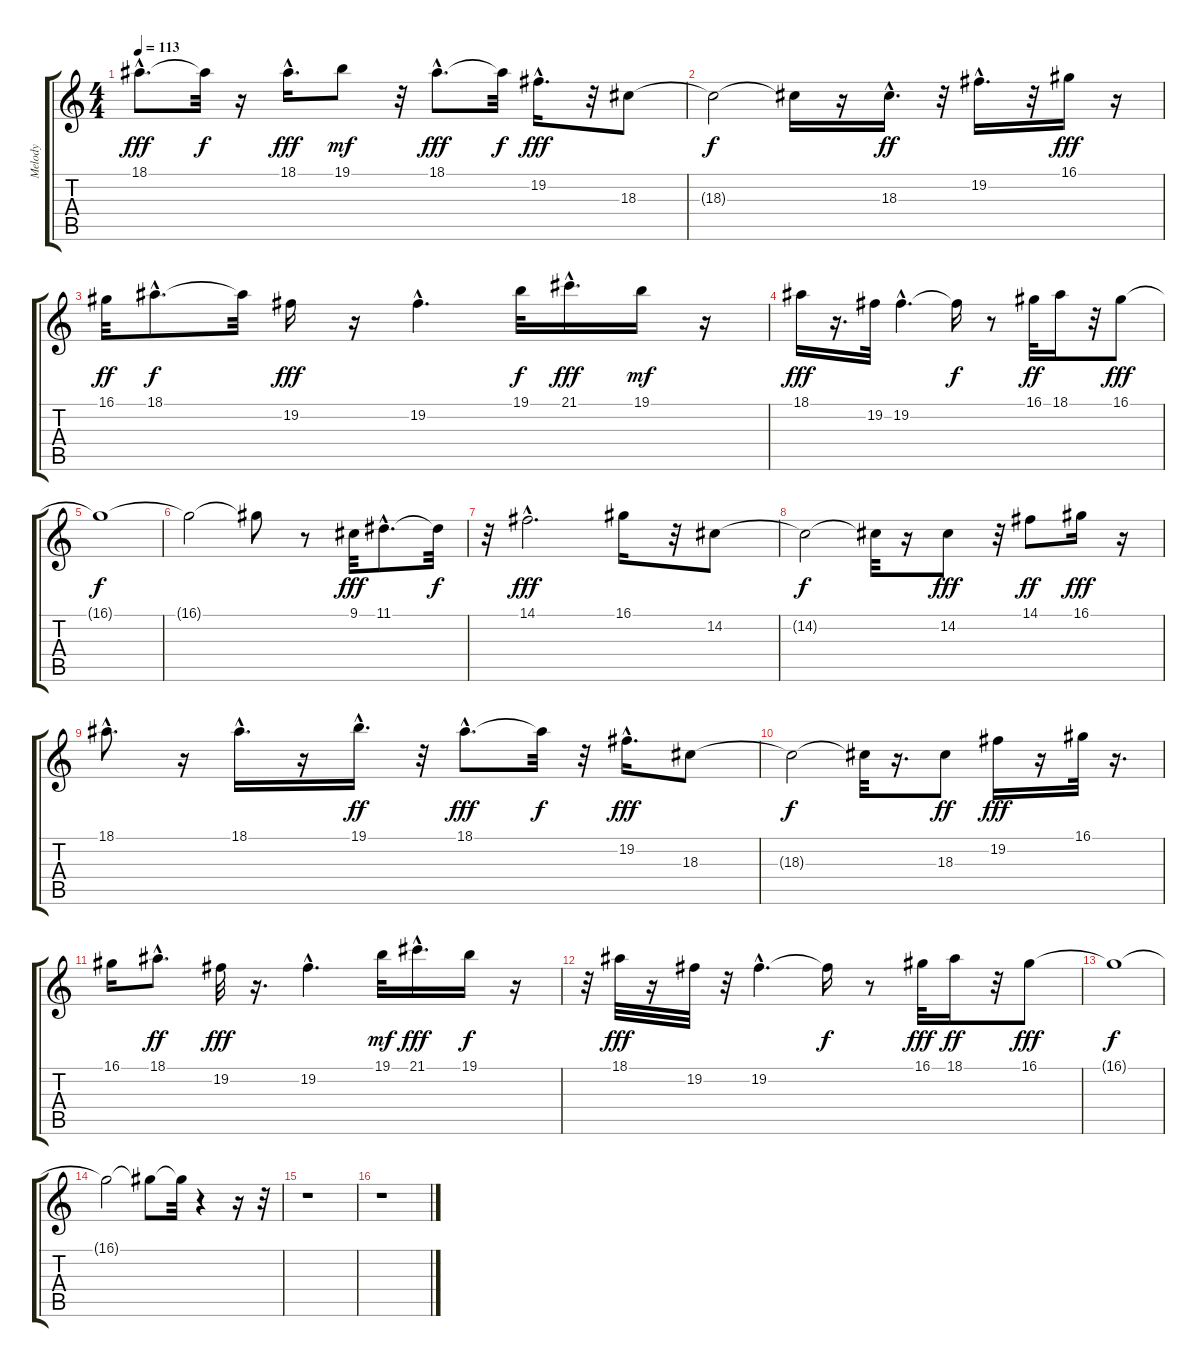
\track ("Melody  " "Melody  ") {instrument stringensemble2}
\staff {score tabs}
\tuning (E4 B3 G3 D3 A2 E2) {hide}
\ts (4 4)
\tempo 113
\clef g2
\ks c
18.1{hac}.8{d dy fff} 18.1{t}.32{dy f} r.16 18.1{hac}.16{d dy fff} 19.1.8{dy mf} r.32 18.1{hac}.8{d dy fff} 18.1{t}.32{dy f} 19.2{hac}.16{d dy fff} r.32 18.3.8 |
18.3{t}.2{dy f} 18.3{t}.16 r.16 18.3{hac}.16{d dy ff} r.32 19.2{hac}.16{d} r.32 16.1.16{dy fff} r.16 |
16.1.32{dy ff} 18.1{hac}.8{d dy f} 18.1{t}.32 19.2.16{dy fff} r.16 19.2{hac}.4{d} 19.1.32{dy f} 21.1{hac}.16{d dy fff} 19.1.16{dy mf} r.16 |
18.1.16{dy fff} r.16{d} 19.2.32 19.2{hac}.4{d} 19.2{t}.16{dy f} r.8 16.1.32{dy ff} 18.1.16 r.32 16.1.8{dy fff} |
16.1{t}.1{dy f} |
16.1{t}.2 16.1{t}.8 r.8 9.1.32{dy fff} 11.1{hac}.8{d} 11.1{t}.32{dy f} |
r.32 14.1{hac}.2{d dy fff} 16.1.16 r.32 14.2.8 |
14.2{t}.2{dy f} 14.2{t}.32 r.16 14.2.8{dy fff} r.32 14.1.8{dy ff} 16.1.16{dy fff} r.16 |
18.1{hac}.8{d} r.16 18.1{hac}.16{d} r.16 19.1{hac}.16{d dy ff} r.32 18.1{hac}.8{d dy fff} 18.1{t}.32{dy f} r.32 19.2{hac}.16{d dy fff} 18.3.8 |
18.3{t}.2{dy f} 18.3{t}.32 r.16{d} 18.3.8{dy ff} 19.2.16{dy fff} r.16 16.1.32 r.16{d} |
16.1.16 18.1{hac}.8{d dy ff} 19.2.32{dy fff} r.16{d} 19.2{hac}.4{d} 19.1.32{dy mf} 21.1{hac}.16{d dy fff} 19.1.16{dy f} r.16 |
r.32 18.1.32{dy fff} r.16 19.2.32 r.32 19.2{hac}.4{d} 19.2{t}.16{dy f} r.8 16.1.32{dy fff} 18.1.16{dy ff} r.32 16.1.8{dy fff} |
16.1{t}.1{dy f} |
16.1{t}.2 16.1{t}.8 16.1{t}.32 r.4 r.16 r.32 |
r.1 |
r.1
